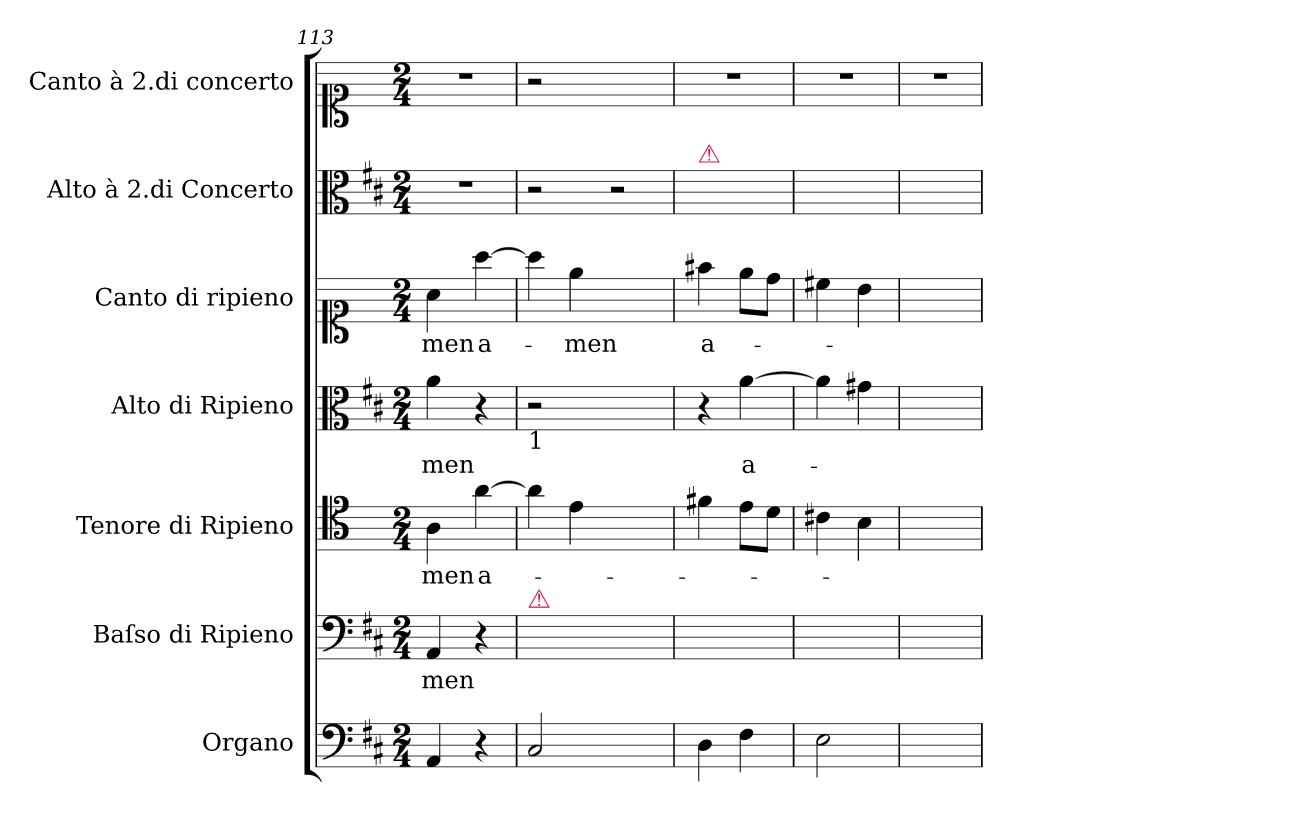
**kern	**kern	**text	**kern	**text	**kern	**text	**kern	**text	**kern	**kern
*part7	*part6	*part6	*part5	*part5	*part4	*part4	*part3	*part3	*part2	*part1
*staff7	*staff6	*staff6	*staff5	*staff5	*staff4	*staff4	*staff3	*staff3	*staff2	*staff1
*I"Organo	*I"Baſso di Ripieno	*	*I"Tenore di Ripieno	*	*I"Alto di Ripieno	*	*I"Canto di ripieno	*	*I"Alto à 2.di Concerto	*I"Canto à 2.di concerto
*I'org	*I'B rip	*	*I'T rip	*	*I'A rip	*	*	*	*I'A conc	*
*clefF4	*clefF4	*	*clefC4	*	*clefC3	*	*clefC1	*	*clefC3	*clefC1
*k[f#c#]	*k[f#c#]	*	*k[]	*	*k[f#c#]	*	*k[]	*	*k[f#c#]	*k[]
*M2/4	*M2/4	*	*M2/4	*	*M2/4	*	*M2/4	*	*M2/4	*M2/4
=113	=113	=113	=113	=113	=113	=113	=113	=113	=113	=113
!	!	!	!	!	!	!	!	!	!	!LO:N:vis=1
4AA/	4AA/	-men	4A\	-men	4a\	-men	4a\	-men	2r	2r
4r	4r	.	[4a\	a-	4r	.	[4aa\	a-	.	.
=114	=114	=114	=114	=114	=114	=114	=114	=114	=114	=114
!	!	!	!	!	!LO:TX:b:t=1	!	!	!	!	!
!	!LO:TX:a:color=crimson:t=⚠	!	!	!	!	!	!	!	!	!
2C#/	2ryy	.	4a\]	.	2r	.	4aa\]	.	2r	2r
.	.	.	4e\	.	.	.	4ee\	-men	.	.
2ryy	2ryy	.	2ryy	.	2ryy	.	2ryy	.	2r	2ryy
=115	=115	=115	=115	=115	=115	=115	=115	=115	=115	=115
!	!	!	!	!	!	!	!	!	!LO:TX:a:color=crimson:t=⚠	!
4D\	2ryy	.	4f#\	.	4r	.	4ff#\	a-	2ryy	2r
4F#\	.	.	8e\L	.	[4a\	a-	8ee\L	.	.	.
.	.	.	8d\J	.	.	.	8dd\J	.	.	.
=116	=116	=116	=116	=116	=116	=116	=116	=116	=116	=116
2E\	2ryy	.	4c#\	.	4a\]	.	4cc#\	.	2ryy	2r
.	.	.	4B\	.	4g#X\	.	4b\	.	.	.
=117	=117	=117	=117	=117	=117	=117	=117	=117	=117	=117
2ryy	2ryy	.	2ryy	.	2ryy	.	2ryy	.	2ryy	2r
=	=	=	=	=	=	=	=	=	=	=
*-	*-	*-	*-	*-	*-	*-	*-	*-	*-	*-
